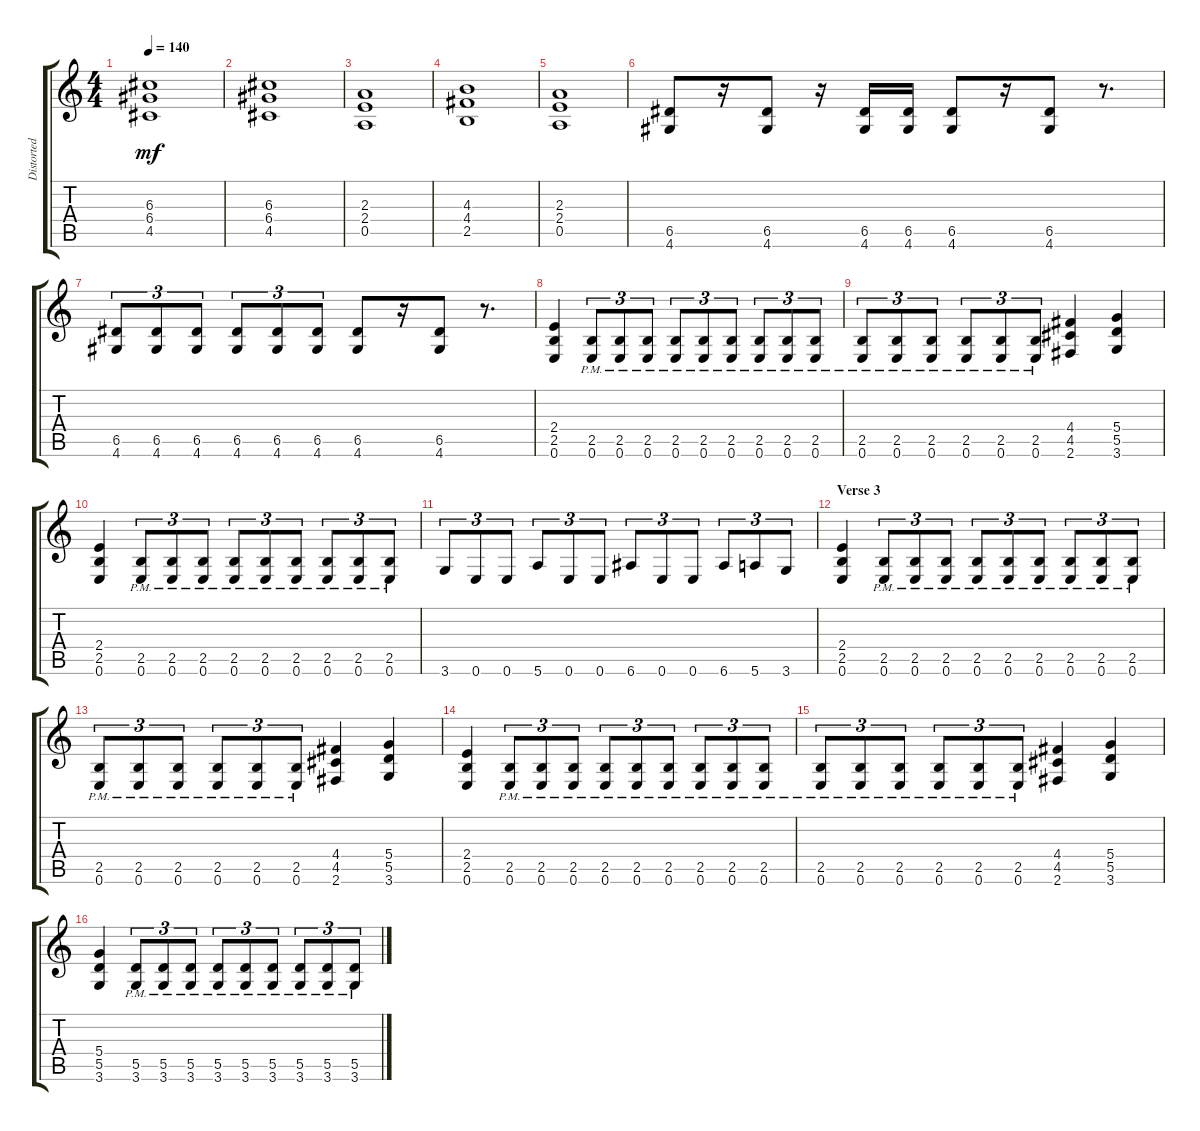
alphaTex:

\track ("Distorted Rhythm" "Distorted ") {instrument distortionguitar}
\staff {score tabs}
\tuning (E4 B3 G3 D3 A2 E2) {hide}
\ts (4 4)
\tempo 140
\clef g2
\ks c
(6.3 6.4 4.5).1{dy mf} |
(6.3 6.4 4.5).1 |
(2.3 2.4 0.5).1 |
(4.3 4.4 2.5).1 |
(2.3 2.4 0.5).1 |
(6.5 4.6).8 r.16 (6.5 4.6).8 r.16 (6.5 4.6).16 (6.5 4.6).16 (6.5 4.6).8 r.16 (6.5 4.6).8 r.8{d} |
(6.5 4.6).8{tu (3 2)} (6.5 4.6).8{tu (3 2)} (6.5 4.6).8{tu (3 2)} (6.5 4.6).8{tu (3 2)} (6.5 4.6).8{tu (3 2)} (6.5 4.6).8{tu (3 2)} (6.5 4.6).8 r.16 (6.5 4.6).8 r.8{d} |
(2.4 2.5 0.6).4 (2.5{pm} 0.6{pm}).8{tu (3 2)} (2.5{pm} 0.6{pm}).8{tu (3 2)} (2.5{pm} 0.6{pm}).8{tu (3 2)} (2.5{pm} 0.6{pm}).8{tu (3 2)} (2.5{pm} 0.6{pm}).8{tu (3 2)} (2.5{pm} 0.6{pm}).8{tu (3 2)} (2.5{pm} 0.6{pm}).8{tu (3 2)} (2.5{pm} 0.6{pm}).8{tu (3 2)} (2.5{pm} 0.6{pm}).8{tu (3 2)} |
(2.5{pm} 0.6{pm}).8{tu (3 2)} (2.5{pm} 0.6{pm}).8{tu (3 2)} (2.5{pm} 0.6{pm}).8{tu (3 2)} (2.5{pm} 0.6{pm}).8{tu (3 2)} (2.5{pm} 0.6{pm}).8{tu (3 2)} (2.5{pm} 0.6{pm}).8{tu (3 2)} (4.4 4.5 2.6).4 (5.4 5.5 3.6).4 |
(2.4 2.5 0.6).4 (2.5{pm} 0.6{pm}).8{tu (3 2)} (2.5{pm} 0.6{pm}).8{tu (3 2)} (2.5{pm} 0.6{pm}).8{tu (3 2)} (2.5{pm} 0.6{pm}).8{tu (3 2)} (2.5{pm} 0.6{pm}).8{tu (3 2)} (2.5{pm} 0.6{pm}).8{tu (3 2)} (2.5{pm} 0.6{pm}).8{tu (3 2)} (2.5{pm} 0.6{pm}).8{tu (3 2)} (2.5{pm} 0.6{pm}).8{tu (3 2)} |
3.6.8{tu (3 2)} 0.6.8{tu (3 2)} 0.6.8{tu (3 2)} 5.6.8{tu (3 2)} 0.6.8{tu (3 2)} 0.6.8{tu (3 2)} 6.6.8{tu (3 2)} 0.6.8{tu (3 2)} 0.6.8{tu (3 2)} 6.6.8{tu (3 2)} 5.6.8{tu (3 2)} 3.6.8{tu (3 2)} |
\section ("" "Verse 3")
(2.4 2.5 0.6).4 (2.5{pm} 0.6{pm}).8{tu (3 2)} (2.5{pm} 0.6{pm}).8{tu (3 2)} (2.5{pm} 0.6{pm}).8{tu (3 2)} (2.5{pm} 0.6{pm}).8{tu (3 2)} (2.5{pm} 0.6{pm}).8{tu (3 2)} (2.5{pm} 0.6{pm}).8{tu (3 2)} (2.5{pm} 0.6{pm}).8{tu (3 2)} (2.5{pm} 0.6{pm}).8{tu (3 2)} (2.5{pm} 0.6{pm}).8{tu (3 2)} |
(2.5{pm} 0.6{pm}).8{tu (3 2)} (2.5{pm} 0.6{pm}).8{tu (3 2)} (2.5{pm} 0.6{pm}).8{tu (3 2)} (2.5{pm} 0.6{pm}).8{tu (3 2)} (2.5{pm} 0.6{pm}).8{tu (3 2)} (2.5{pm} 0.6{pm}).8{tu (3 2)} (4.4 4.5 2.6).4 (5.4 5.5 3.6).4 |
(2.4 2.5 0.6).4 (2.5{pm} 0.6{pm}).8{tu (3 2)} (2.5{pm} 0.6{pm}).8{tu (3 2)} (2.5{pm} 0.6{pm}).8{tu (3 2)} (2.5{pm} 0.6{pm}).8{tu (3 2)} (2.5{pm} 0.6{pm}).8{tu (3 2)} (2.5{pm} 0.6{pm}).8{tu (3 2)} (2.5{pm} 0.6{pm}).8{tu (3 2)} (2.5{pm} 0.6{pm}).8{tu (3 2)} (2.5{pm} 0.6{pm}).8{tu (3 2)} |
(2.5{pm} 0.6{pm}).8{tu (3 2)} (2.5{pm} 0.6{pm}).8{tu (3 2)} (2.5{pm} 0.6{pm}).8{tu (3 2)} (2.5{pm} 0.6{pm}).8{tu (3 2)} (2.5{pm} 0.6{pm}).8{tu (3 2)} (2.5{pm} 0.6{pm}).8{tu (3 2)} (4.4 4.5 2.6).4 (5.4 5.5 3.6).4 |
(5.4 5.5 3.6).4 (5.5{pm} 3.6{pm}).8{tu (3 2)} (5.5{pm} 3.6{pm}).8{tu (3 2)} (5.5{pm} 3.6{pm}).8{tu (3 2)} (5.5{pm} 3.6{pm}).8{tu (3 2)} (5.5{pm} 3.6{pm}).8{tu (3 2)} (5.5{pm} 3.6{pm}).8{tu (3 2)} (5.5{pm} 3.6{pm}).8{tu (3 2)} (5.5{pm} 3.6{pm}).8{tu (3 2)} (5.5{pm} 3.6{pm}).8{tu (3 2)}
